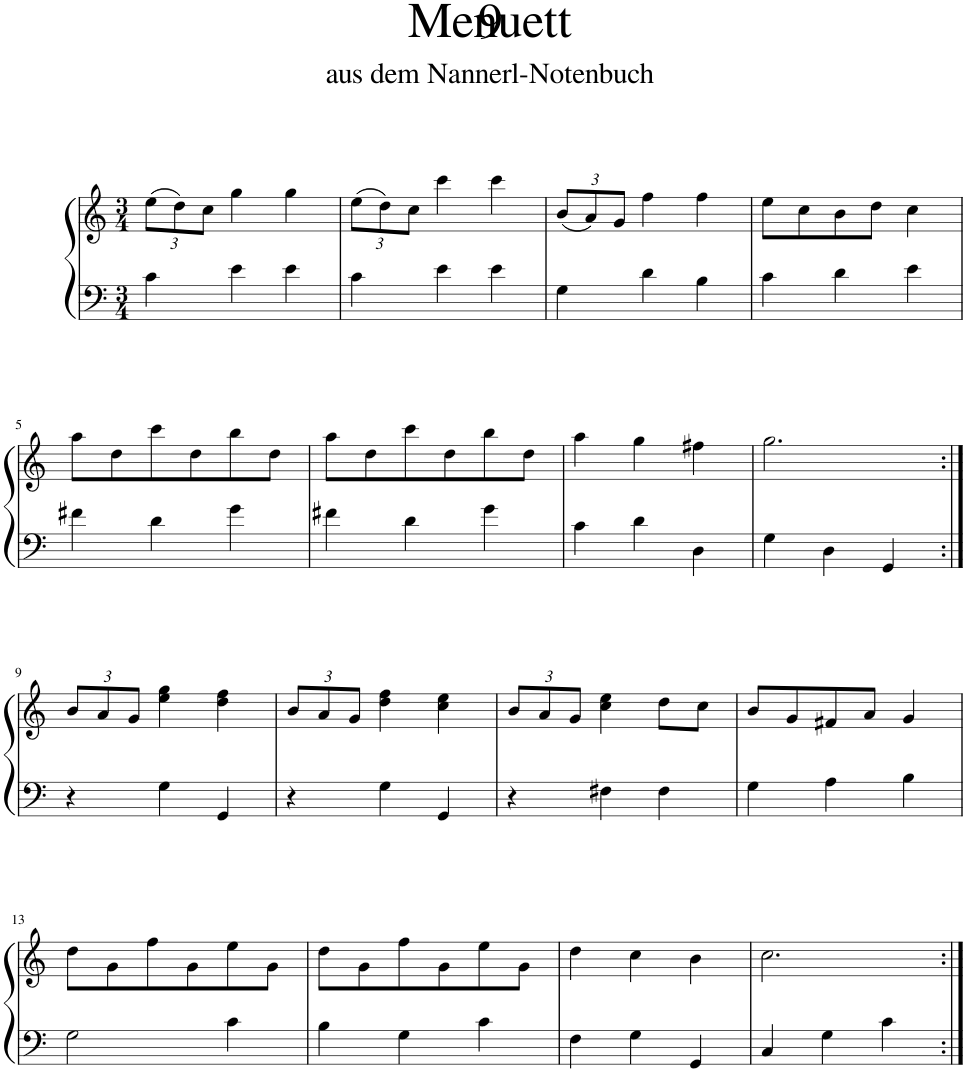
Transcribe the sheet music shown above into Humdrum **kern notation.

**kern	**kern
*part1	*part1
*staff2	*staff1
*I"Piano	*
*I'Pno	*
*clefF4	*clefG2
*k[]	*k[]
*M3/4	*M3/4
*	*Xbrackettup
=1	=1
4c\	(12ee\L
.	12dd\)
.	12cc\J
4e\	4gg\
4e\	4gg\
=2	=2
4c\	(12ee\L
.	12dd\)
.	12cc\J
4e\	4ccc\
4e\	4ccc\
=3	=3
4G\	(12b/L
.	12a/)
.	12g/J
4d\	4ff\
4B\	4ff\
=4	=4
4c\	8ee\L
.	8cc\
4d\	8b\
.	8dd\J
4e\	4cc\
!!LO:LB:g=z
=5	=5
4f#X\	8aa\L
.	8dd\
4d\	8ccc\
.	8dd\
4g\	8bb\
.	8dd\J
=6	=6
4f#X\	8aa\L
.	8dd\
4d\	8ccc\
.	8dd\
4g\	8bb\
.	8dd\J
=7	=7
4c\	4aa\
4d\	4gg\
4D\	4ff#X\
=8	=8
4G\	2.gg\
4D\	.
4GG/	.
!!LO:LB:g=z
=9:|!	=9:|!
4r	12b/L
.	12a/
.	12g/J
4G\	4ee\ 4gg\
4GG/	4dd\ 4ff\
=10	=10
4r	12b/L
.	12a/
.	12g/J
4G\	4dd\ 4ff\
4GG/	4cc\ 4ee\
=11	=11
4r	12b/L
.	12a/
.	12g/J
4F#X\	4cc\ 4ee\
4F#\	8dd\L
.	8cc\J
=12	=12
4G\	8b/L
.	8g/
4A\	8f#X/
.	8a/J
4B\	4g/
!!LO:LB:g=z
=13	=13
2G\	8dd\L
.	8g\
.	8ff\
.	8g\
4c\	8ee\
.	8g\J
=14	=14
4B\	8dd\L
.	8g\
4G\	8ff\
.	8g\
4c\	8ee\
.	8g\J
=15	=15
4F\	4dd\
4G\	4cc\
4GG/	4b\
=16	=16
4C/	2.cc\
4G\	.
4c\	.
=:|!	=:|!
*-	*-
